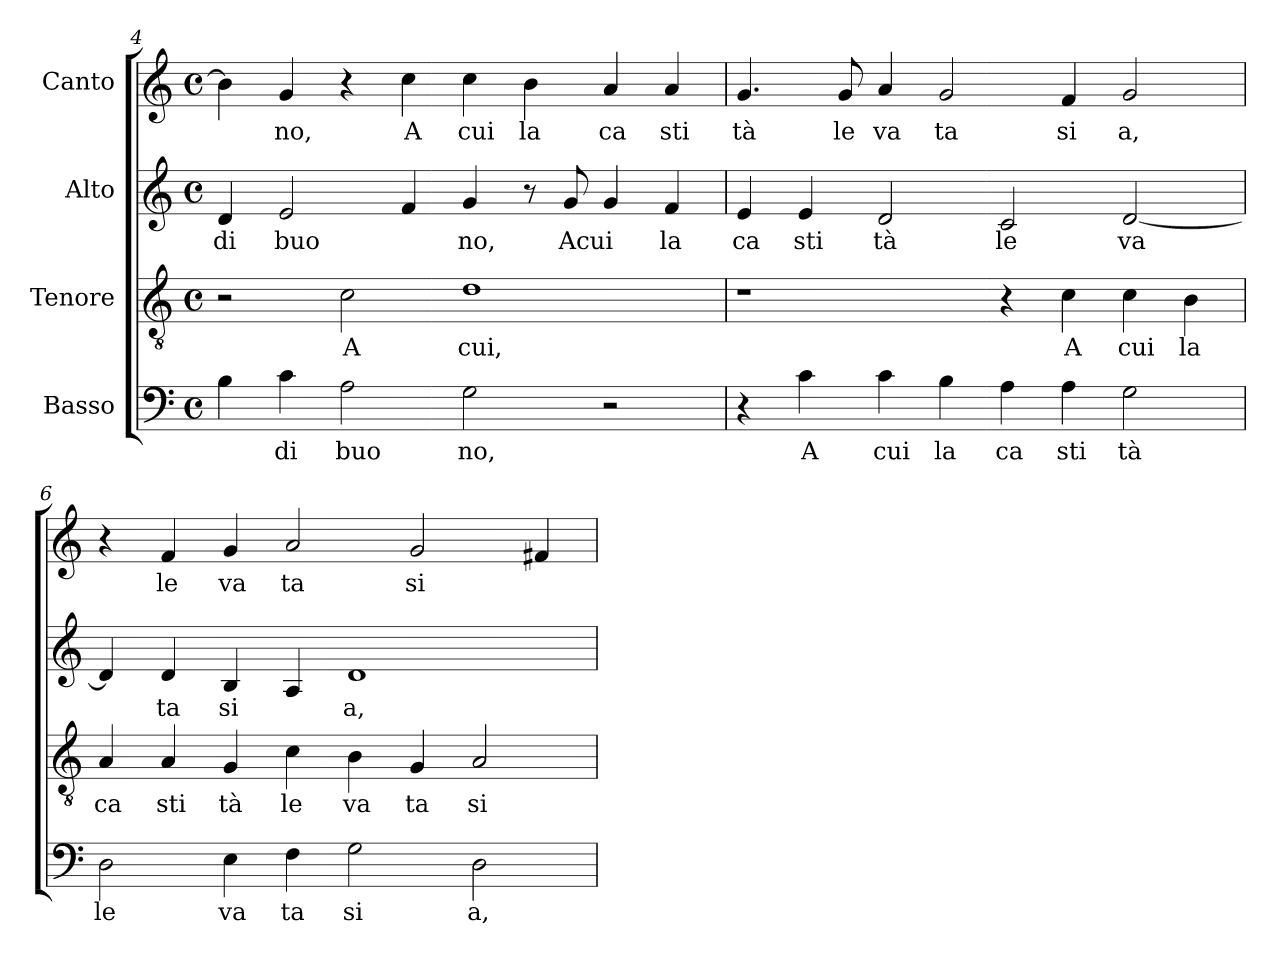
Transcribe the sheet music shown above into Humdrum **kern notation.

**kern	**text	**kern	**text	**kern	**text	**kern	**text
*part4	*part4	*part3	*part3	*part2	*part2	*part1	*part1
*staff4	*staff4	*staff3	*staff3	*staff2	*staff2	*staff1	*staff1
*I"Basso	*	*I"Tenore	*	*I"Alto	*	*I"Canto	*
!!LO:LB:g=z
*clefF4	*	*clefGv2	*	*clefG2	*	*clefG2	*
*M4/4	*	*M4/4	*	*M4/4	*	*M4/4	*
*met(c)	*	*met(c)	*	*met(c)	*	*met(c)	*
=4	=4	=4	=4	=4	=4	=4	=4
!	!	!	!	!	!LO:LY:b:cj	!	!
4B\	.	2r	.	4d/	di	4b\]	.
!	!LO:LY:b:cj	!	!	!	!LO:LY:b	!	!LO:LY:b:cj
4c\	di	.	.	2e/	buo	4g/	no,
!	!LO:LY:b:cj	!	!LO:LY:b:cj	!	!	!	!
2A\	buo	2c\	A	.	.	4r	.
!	!	!	!	!	!	!	!LO:LY:b:cj
.	.	.	.	4f/	.	4cc\	A
!	!LO:LY:b:cj	!	!LO:LY:b:cj	!	!LO:LY:b:cj	!	!LO:LY:b:cj
2G\	no,	1d	cui,	4g/	no,	4cc\	cui
!	!	!	!	!	!	!	!LO:LY:b:cj
.	.	.	.	8r	.	4b\	la
!	!	!	!	!	!LO:LY:b	!	!
.	.	.	.	8g/	Acui	.	.
!	!	!	!	!	!	!	!LO:LY:b:cj
2r	.	.	.	4g/	.	4a/	ca
!	!	!	!	!	!LO:LY:b:cj	!	!LO:LY:b:cj
.	.	.	.	4f/	la	4a>/	sti
=5	=5	=5	=5	=5	=5	=5	=5
!	!	!	!	!	!LO:LY:b:cj	!	!LO:LY:b:cj
4r	.	1r	.	4e/	ca	4.g/	tà
!	!LO:LY:b:cj	!	!	!	!LO:LY:b:cj	!	!
4c\	A	.	.	4e/	sti	.	.
!	!	!	!	!	!	!	!LO:LY:b:cj
.	.	.	.	.	.	8g/	le
!	!LO:LY:b:cj	!	!	!	!LO:LY:b:cj	!	!LO:LY:b:cj
4c\	cui	.	.	2d/	tà	4a/	va
!	!LO:LY:b:cj	!	!	!	!	!	!LO:LY:b:cj
4B\	la	.	.	.	.	2g/	ta
!	!LO:LY:b:cj	!	!	!	!LO:LY:b:cj	!	!
4A\	ca	4r	.	2c/	le	.	.
!	!LO:LY:b:cj	!	!LO:LY:b:cj	!	!	!	!LO:LY:b:cj
4A\	sti	4c\	A	.	.	4f/	si
!	!LO:LY:b:cj	!	!LO:LY:b:cj	!	!LO:LY:b:cj	!	!LO:LY:b:cj
2G\	tà	4c\	cui	[<2d/	va	2g/	a,
!	!	!	!LO:LY:b:cj	!	!	!	!
.	.	4B\	la	.	.	.	.
=6	=6	=6	=6	=6	=6	=6	=6
!	!LO:LY:b:cj	!	!LO:LY:b:cj	!	!	!	!
2D\	le	4A/	ca	4d/]	.	4r	.
!	!	!	!LO:LY:b:cj	!	!LO:LY:b:cj	!	!LO:LY:b:cj
.	.	4A/	sti	4d/	ta	4f/	le
!	!LO:LY:b:cj	!	!LO:LY:b:cj	!	!LO:LY:b:cj	!	!LO:LY:b:cj
4E\	va	4G/	tà	4B/	si	4g/	va
!	!LO:LY:b:cj	!	!LO:LY:b:cj	!	!	!	!LO:LY:b:cj
4F\	ta	4c\	le	4A/	.	2a/	ta
!	!LO:LY:b:cj	!	!LO:LY:b:cj	!	!LO:LY:b:cj	!	!
2G\	si	4B\	va	1d	a,	.	.
!	!	!	!LO:LY:b:cj	!	!	!	!LO:LY:b:cj
.	.	4G/	ta	.	.	2g/	si
!	!LO:LY:b:cj	!	!LO:LY:b:cj	!	!	!	!
2D\	a,	2A/	si	.	.	.	.
.	.	.	.	.	.	4f#/	.
=	=	=	=	=	=	=	=
*-	*-	*-	*-	*-	*-	*-	*-
